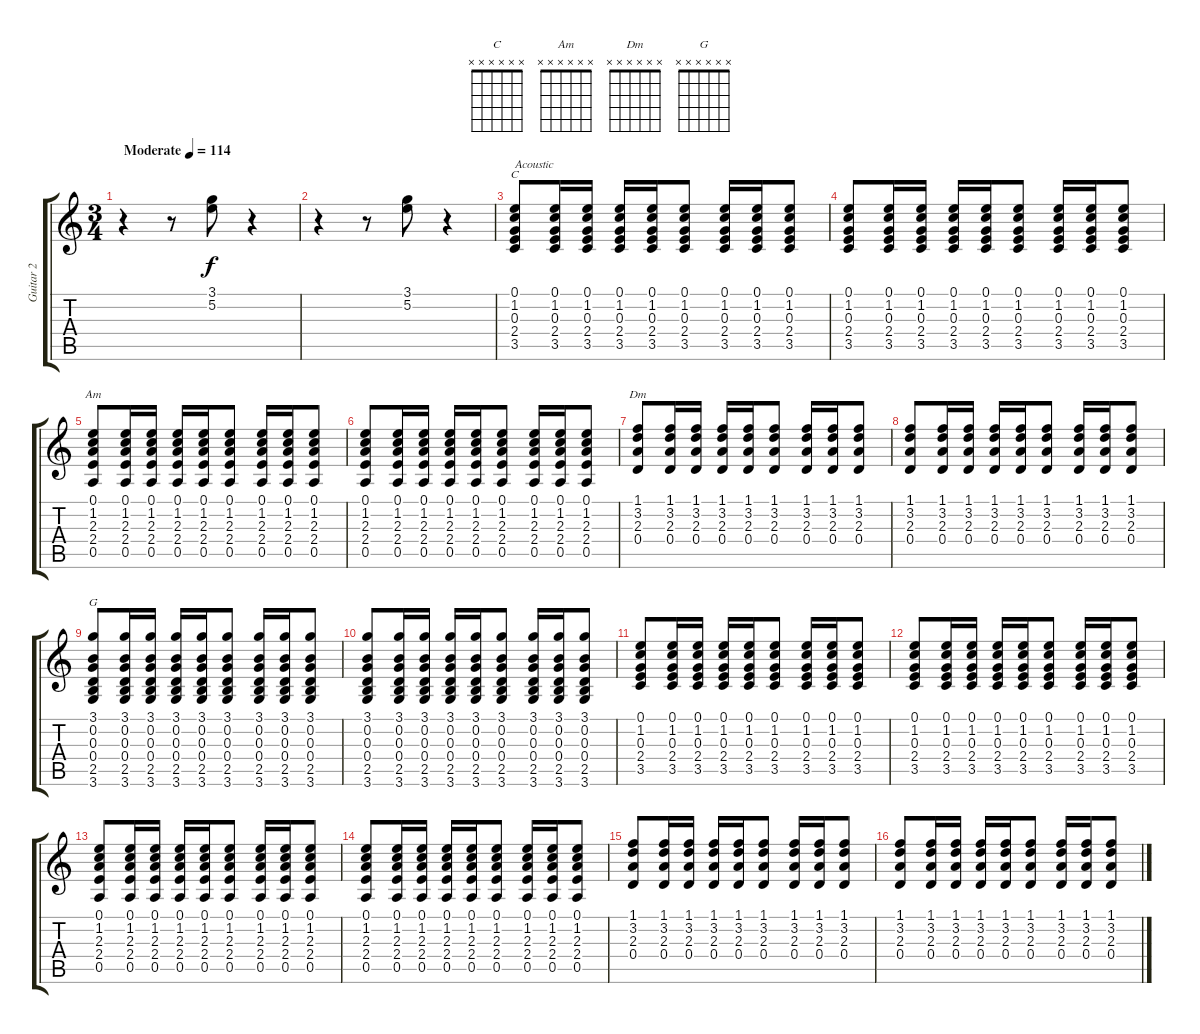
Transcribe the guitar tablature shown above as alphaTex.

\track ("Guitar 2" "Guitar 2") {instrument overdrivenguitar}
\staff {score tabs}
\tuning (E4 B3 G3 D3 A2 E2) {hide}
\chord ("C" x x x x x x)
\chord ("Am" x x x x x x)
\chord ("Dm" x x x x x x)
\chord ("G" x x x x x x)
\ts (3 4)
\tempo (114 "Moderate")
\clef g2
\ks c
r.4{dy f instrument overdrivenguitar} r.8 (3.1 5.2).8 r.4 |
r.4 r.8 (3.1 5.2).8 r.4 |
(0.1 1.2 0.3 2.4 3.5).8{ch "C" txt "Acoustic" instrument acousticguitarsteel} (0.1 1.2 0.3 2.4 3.5).16 (0.1 1.2 0.3 2.4 3.5).16 (0.1 1.2 0.3 2.4 3.5).16 (0.1 1.2 0.3 2.4 3.5).16 (0.1 1.2 0.3 2.4 3.5).8 (0.1 1.2 0.3 2.4 3.5).16 (0.1 1.2 0.3 2.4 3.5).16 (0.1 1.2 0.3 2.4 3.5).8 |
(0.1 1.2 0.3 2.4 3.5).8 (0.1 1.2 0.3 2.4 3.5).16 (0.1 1.2 0.3 2.4 3.5).16 (0.1 1.2 0.3 2.4 3.5).16 (0.1 1.2 0.3 2.4 3.5).16 (0.1 1.2 0.3 2.4 3.5).8 (0.1 1.2 0.3 2.4 3.5).16 (0.1 1.2 0.3 2.4 3.5).16 (0.1 1.2 0.3 2.4 3.5).8 |
(0.1 1.2 2.3 2.4 0.5).8{ch "Am"} (0.1 1.2 2.3 2.4 0.5).16 (0.1 1.2 2.3 2.4 0.5).16 (0.1 1.2 2.3 2.4 0.5).16 (0.1 1.2 2.3 2.4 0.5).16 (0.1 1.2 2.3 2.4 0.5).8 (0.1 1.2 2.3 2.4 0.5).16 (0.1 1.2 2.3 2.4 0.5).16 (0.1 1.2 2.3 2.4 0.5).8 |
(0.1 1.2 2.3 2.4 0.5).8 (0.1 1.2 2.3 2.4 0.5).16 (0.1 1.2 2.3 2.4 0.5).16 (0.1 1.2 2.3 2.4 0.5).16 (0.1 1.2 2.3 2.4 0.5).16 (0.1 1.2 2.3 2.4 0.5).8 (0.1 1.2 2.3 2.4 0.5).16 (0.1 1.2 2.3 2.4 0.5).16 (0.1 1.2 2.3 2.4 0.5).8 |
(1.1 3.2 2.3 0.4).8{ch "Dm"} (1.1 3.2 2.3 0.4).16 (1.1 3.2 2.3 0.4).16 (1.1 3.2 2.3 0.4).16 (1.1 3.2 2.3 0.4).16 (1.1 3.2 2.3 0.4).8 (1.1 3.2 2.3 0.4).16 (1.1 3.2 2.3 0.4).16 (1.1 3.2 2.3 0.4).8 |
(1.1 3.2 2.3 0.4).8 (1.1 3.2 2.3 0.4).16 (1.1 3.2 2.3 0.4).16 (1.1 3.2 2.3 0.4).16 (1.1 3.2 2.3 0.4).16 (1.1 3.2 2.3 0.4).8 (1.1 3.2 2.3 0.4).16 (1.1 3.2 2.3 0.4).16 (1.1 3.2 2.3 0.4).8 |
(3.1 0.2 0.3 0.4 2.5 3.6).8{ch "G"} (3.1 0.2 0.3 0.4 2.5 3.6).16 (3.1 0.2 0.3 0.4 2.5 3.6).16 (3.1 0.2 0.3 0.4 2.5 3.6).16 (3.1 0.2 0.3 0.4 2.5 3.6).16 (3.1 0.2 0.3 0.4 2.5 3.6).8 (3.1 0.2 0.3 0.4 2.5 3.6).16 (3.1 0.2 0.3 0.4 2.5 3.6).16 (3.1 0.2 0.3 0.4 2.5 3.6).8 |
(3.1 0.2 0.3 0.4 2.5 3.6).8 (3.1 0.2 0.3 0.4 2.5 3.6).16 (3.1 0.2 0.3 0.4 2.5 3.6).16 (3.1 0.2 0.3 0.4 2.5 3.6).16 (3.1 0.2 0.3 0.4 2.5 3.6).16 (3.1 0.2 0.3 0.4 2.5 3.6).8 (3.1 0.2 0.3 0.4 2.5 3.6).16 (3.1 0.2 0.3 0.4 2.5 3.6).16 (3.1 0.2 0.3 0.4 2.5 3.6).8 |
(0.1 1.2 0.3 2.4 3.5).8 (0.1 1.2 0.3 2.4 3.5).16 (0.1 1.2 0.3 2.4 3.5).16 (0.1 1.2 0.3 2.4 3.5).16 (0.1 1.2 0.3 2.4 3.5).16 (0.1 1.2 0.3 2.4 3.5).8 (0.1 1.2 0.3 2.4 3.5).16 (0.1 1.2 0.3 2.4 3.5).16 (0.1 1.2 0.3 2.4 3.5).8 |
(0.1 1.2 0.3 2.4 3.5).8 (0.1 1.2 0.3 2.4 3.5).16 (0.1 1.2 0.3 2.4 3.5).16 (0.1 1.2 0.3 2.4 3.5).16 (0.1 1.2 0.3 2.4 3.5).16 (0.1 1.2 0.3 2.4 3.5).8 (0.1 1.2 0.3 2.4 3.5).16 (0.1 1.2 0.3 2.4 3.5).16 (0.1 1.2 0.3 2.4 3.5).8 |
(0.1 1.2 2.3 2.4 0.5).8 (0.1 1.2 2.3 2.4 0.5).16 (0.1 1.2 2.3 2.4 0.5).16 (0.1 1.2 2.3 2.4 0.5).16 (0.1 1.2 2.3 2.4 0.5).16 (0.1 1.2 2.3 2.4 0.5).8 (0.1 1.2 2.3 2.4 0.5).16 (0.1 1.2 2.3 2.4 0.5).16 (0.1 1.2 2.3 2.4 0.5).8 |
(0.1 1.2 2.3 2.4 0.5).8 (0.1 1.2 2.3 2.4 0.5).16 (0.1 1.2 2.3 2.4 0.5).16 (0.1 1.2 2.3 2.4 0.5).16 (0.1 1.2 2.3 2.4 0.5).16 (0.1 1.2 2.3 2.4 0.5).8 (0.1 1.2 2.3 2.4 0.5).16 (0.1 1.2 2.3 2.4 0.5).16 (0.1 1.2 2.3 2.4 0.5).8 |
(1.1 3.2 2.3 0.4).8 (1.1 3.2 2.3 0.4).16 (1.1 3.2 2.3 0.4).16 (1.1 3.2 2.3 0.4).16 (1.1 3.2 2.3 0.4).16 (1.1 3.2 2.3 0.4).8 (1.1 3.2 2.3 0.4).16 (1.1 3.2 2.3 0.4).16 (1.1 3.2 2.3 0.4).8 |
(1.1 3.2 2.3 0.4).8 (1.1 3.2 2.3 0.4).16 (1.1 3.2 2.3 0.4).16 (1.1 3.2 2.3 0.4).16 (1.1 3.2 2.3 0.4).16 (1.1 3.2 2.3 0.4).8 (1.1 3.2 2.3 0.4).16 (1.1 3.2 2.3 0.4).16 (1.1 3.2 2.3 0.4).8
